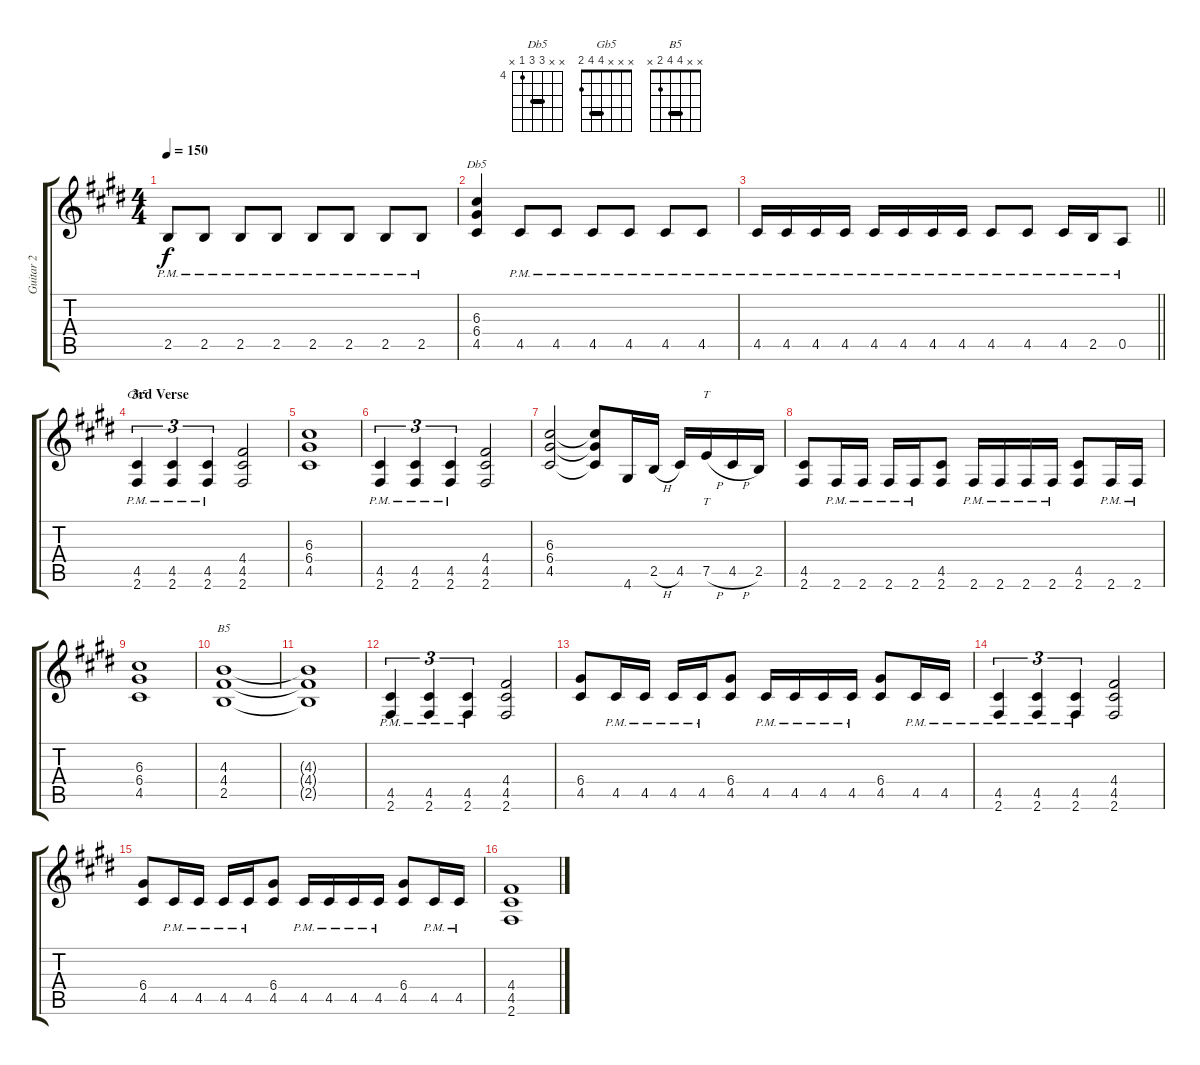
\track ("Guitar 2" "Guitar 2") {instrument distortionguitar}
\staff {score tabs}
\tuning (E4 B3 G3 D3 A2 E2) {hide}
\chord ("Db5" x x 6 6 4 x) {firstfret 4 barre 6}
\chord ("Gb5" x x x 4 4 2) {barre 4}
\chord ("B5" x x 4 4 2 x) {barre 4}
\ts (4 4)
\tempo 150
\clef g2
\ks c#minor
2.5{pm}.8{dy f} 2.5{pm}.8 2.5{pm}.8 2.5{pm}.8 2.5{pm}.8 2.5{pm}.8 2.5{pm}.8 2.5{pm}.8 |
(6.3 6.4 4.5).4{ch "Db5"} 4.5{pm}.8 4.5{pm}.8 4.5{pm}.8 4.5{pm}.8 4.5{pm}.8 4.5{pm}.8 |
\barLineRight lightlight
4.5{pm}.16 4.5{pm}.16 4.5{pm}.16 4.5{pm}.16 4.5{pm}.16 4.5{pm}.16 4.5{pm}.16 4.5{pm}.16 4.5{pm}.8 4.5{pm}.8 4.5{pm}.16 2.5{pm}.16 0.5{pm}.8 |
\section ("" "3rd Verse")
(4.5{pm} 2.6{pm}).4{tu (3 2) ch "Gb5"} (4.5{pm} 2.6{pm}).4{tu (3 2)} (4.5{pm} 2.6{pm}).4{tu (3 2)} (4.4 4.5 2.6).2 |
(6.3 6.4 4.5).1 |
(4.5{pm} 2.6{pm}).4{tu (3 2)} (4.5{pm} 2.6{pm}).4{tu (3 2)} (4.5{pm} 2.6{pm}).4{tu (3 2)} (4.4 4.5 2.6).2 |
(6.3 6.4 4.5).2 (6.3{t} 6.4{t} 4.5{t}).8 4.6.16 2.5{h}.16 4.5.16 7.5{h}.16{tt} 4.5{h}.16 2.5.16 |
(4.5 2.6).8 2.6{pm}.16 2.6{pm}.16 2.6{pm}.16 2.6{pm}.16 (4.5 2.6).8 2.6{pm}.16 2.6{pm}.16 2.6{pm}.16 2.6{pm}.16 (4.5 2.6).8 2.6{pm}.16 2.6{pm}.16 |
(6.3 6.4 4.5).1 |
(4.3 4.4 2.5).1{ch "B5"} |
(4.3{t} 4.4{t} 2.5{t}).1 |
(4.5{pm} 2.6{pm}).4{tu (3 2)} (4.5{pm} 2.6{pm}).4{tu (3 2)} (4.5{pm} 2.6{pm}).4{tu (3 2)} (4.4 4.5 2.6).2 |
(6.4 4.5).8 4.5{pm}.16 4.5{pm}.16 4.5{pm}.16 4.5{pm}.16 (6.4 4.5).8 4.5{pm}.16 4.5{pm}.16 4.5{pm}.16 4.5{pm}.16 (6.4 4.5).8 4.5{pm}.16 4.5{pm}.16 |
(4.5{pm} 2.6{pm}).4{tu (3 2)} (4.5{pm} 2.6{pm}).4{tu (3 2)} (4.5{pm} 2.6{pm}).4{tu (3 2)} (4.4 4.5 2.6).2 |
(6.4 4.5).8 4.5{pm}.16 4.5{pm}.16 4.5{pm}.16 4.5{pm}.16 (6.4 4.5).8 4.5{pm}.16 4.5{pm}.16 4.5{pm}.16 4.5{pm}.16 (6.4 4.5).8 4.5{pm}.16 4.5{pm}.16 |
(4.4 4.5 2.6).1
